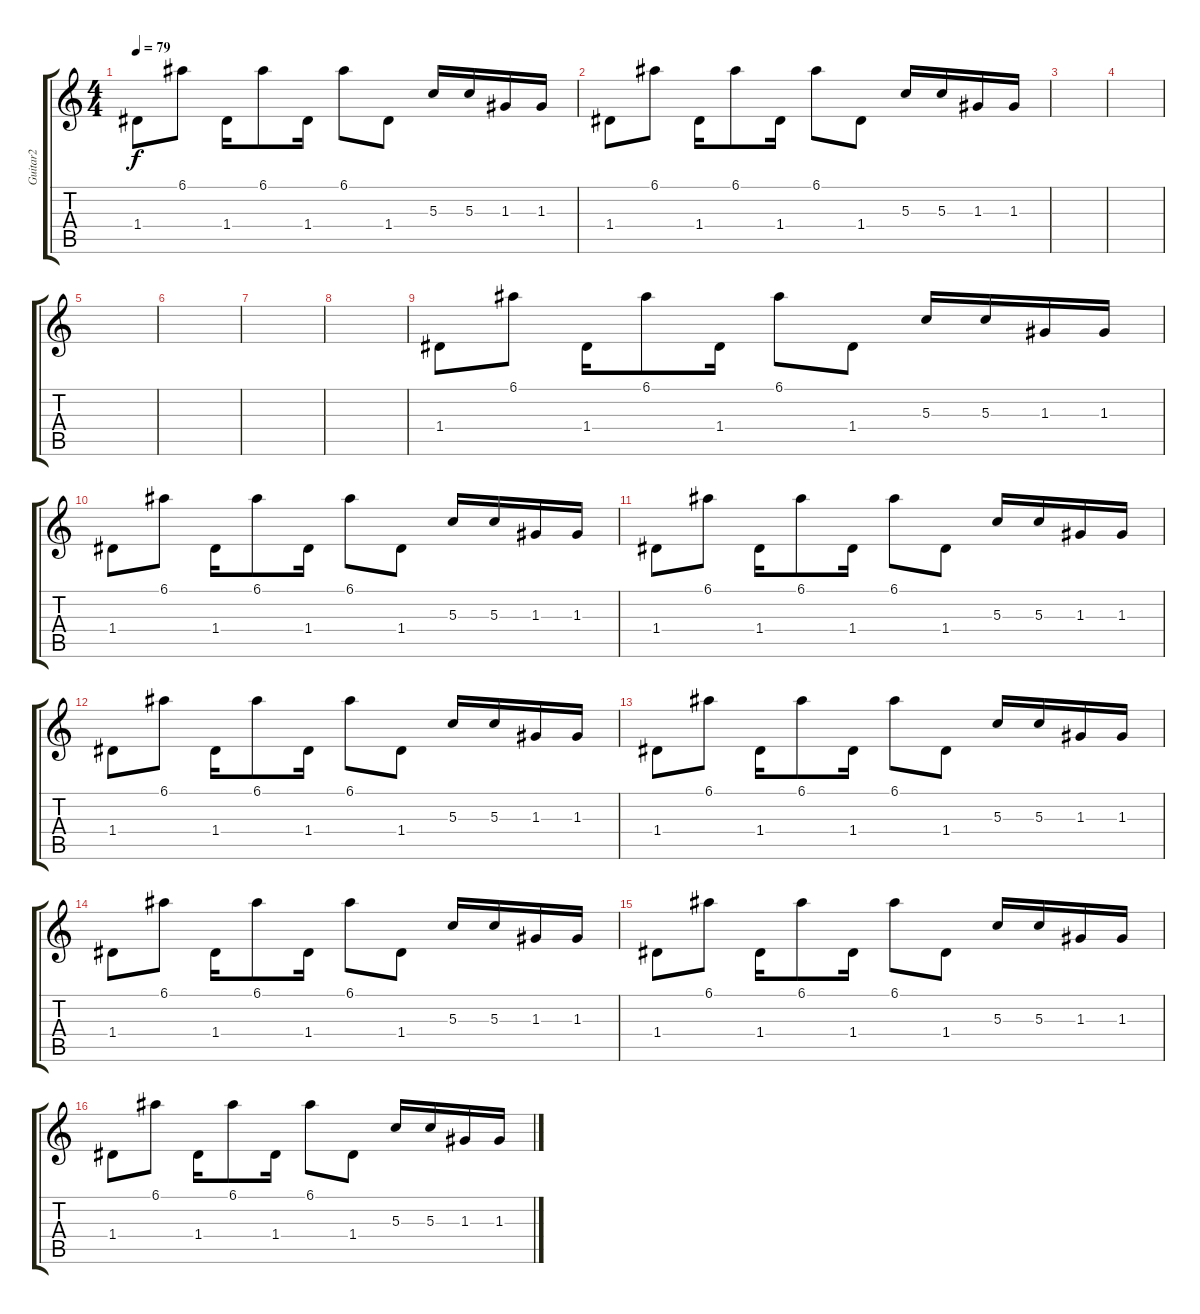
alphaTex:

\track ("Guitar2" "Guitar2") {instrument electricguitarjazz}
\staff {score tabs}
\tuning (E4 B3 G3 D3 A2 E2) {hide}
\ts (4 4)
\tempo 79
\clef g2
\ks c
1.4.8{dy f} 6.1.8 1.4.16 6.1.8 1.4.16 6.1.8 1.4.8 5.3.16 5.3.16 1.3.16 1.3.16 |
1.4.8 6.1.8 1.4.16 6.1.8 1.4.16 6.1.8 1.4.8 5.3.16 5.3.16 1.3.16 1.3.16 |
|
|
|
|
|
|
1.4.8 6.1.8 1.4.16 6.1.8 1.4.16 6.1.8 1.4.8 5.3.16 5.3.16 1.3.16 1.3.16 |
1.4.8 6.1.8 1.4.16 6.1.8 1.4.16 6.1.8 1.4.8 5.3.16 5.3.16 1.3.16 1.3.16 |
1.4.8 6.1.8 1.4.16 6.1.8 1.4.16 6.1.8 1.4.8 5.3.16 5.3.16 1.3.16 1.3.16 |
1.4.8 6.1.8 1.4.16 6.1.8 1.4.16 6.1.8 1.4.8 5.3.16 5.3.16 1.3.16 1.3.16 |
1.4.8 6.1.8 1.4.16 6.1.8 1.4.16 6.1.8 1.4.8 5.3.16 5.3.16 1.3.16 1.3.16 |
1.4.8 6.1.8 1.4.16 6.1.8 1.4.16 6.1.8 1.4.8 5.3.16 5.3.16 1.3.16 1.3.16 |
1.4.8 6.1.8 1.4.16 6.1.8 1.4.16 6.1.8 1.4.8 5.3.16 5.3.16 1.3.16 1.3.16 |
1.4.8 6.1.8 1.4.16 6.1.8 1.4.16 6.1.8 1.4.8 5.3.16 5.3.16 1.3.16 1.3.16
